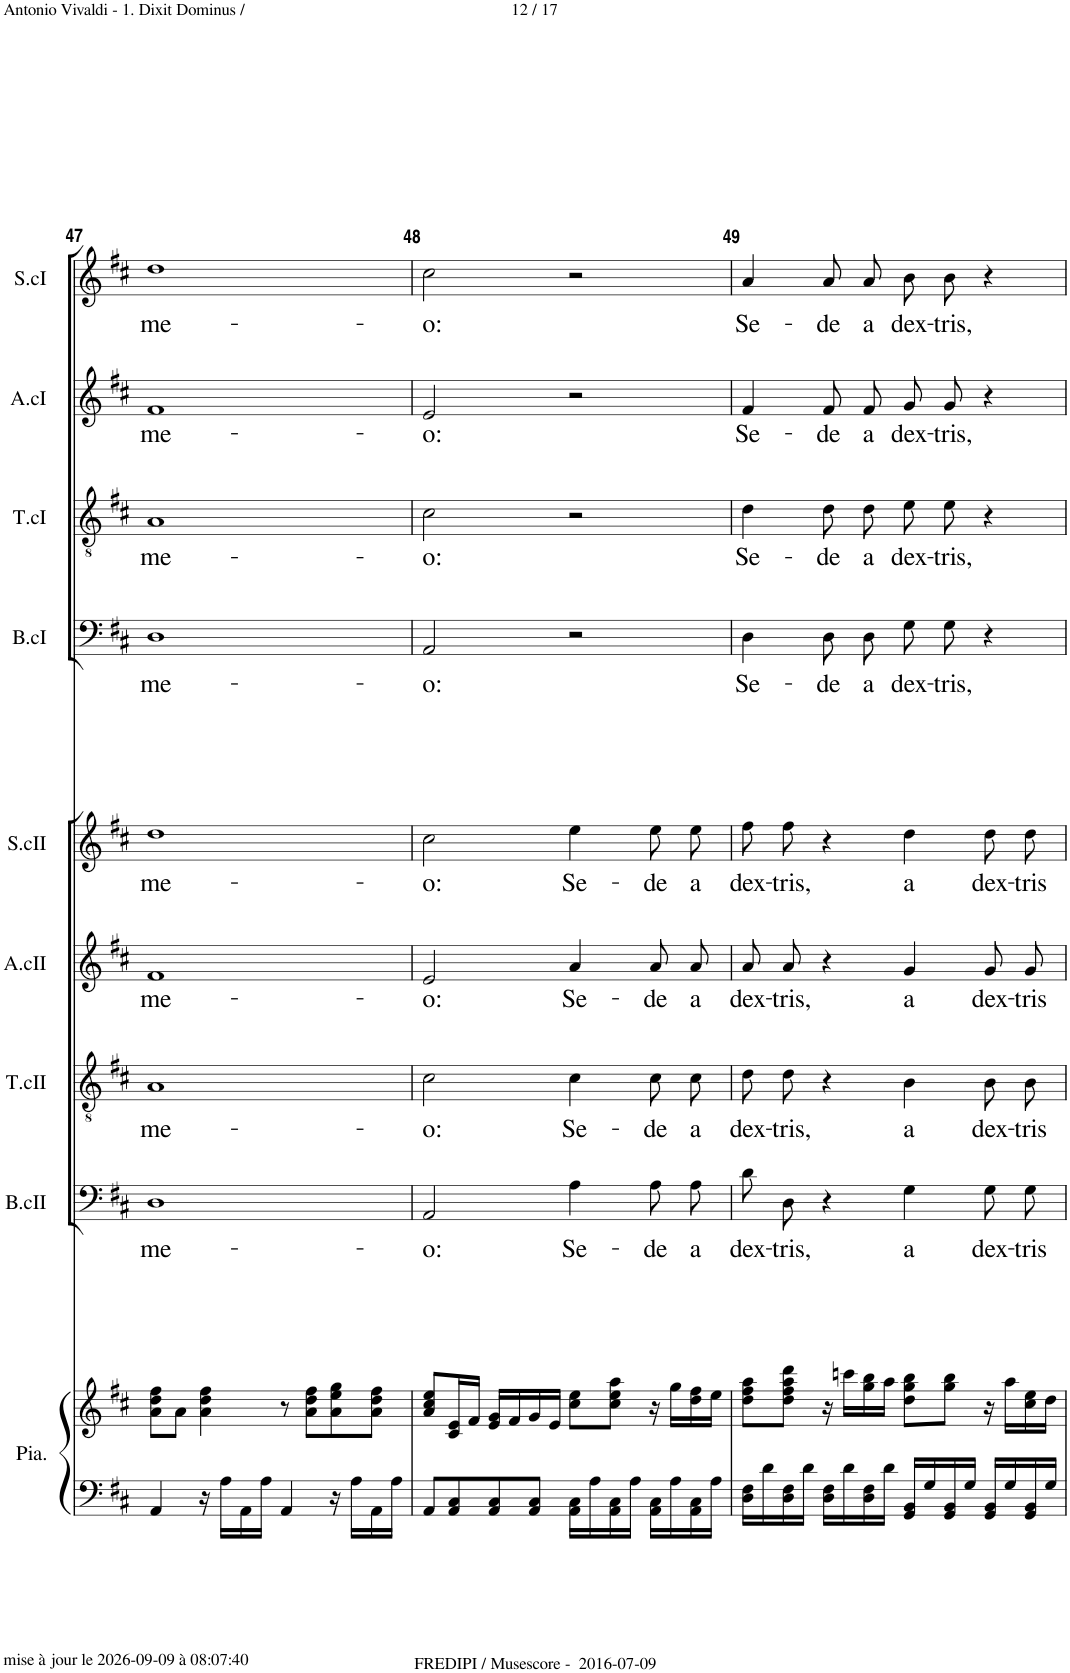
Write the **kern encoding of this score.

**kern	**kern	**kern	**text	**kern	**text	**kern	**text	**kern	**text	**kern	**text	**kern	**text	**kern	**text	**kern	**text
*part9	*part9	*part8	*part8	*part7	*part7	*part6	*part6	*part5	*part5	*part4	*part4	*part3	*part3	*part2	*part2	*part1	*part1
*staff10	*staff9	*staff8	*staff8	*staff7	*staff7	*staff6	*staff6	*staff5	*staff5	*staff4	*staff4	*staff3	*staff3	*staff2	*staff2	*staff1	*staff1
*I"Piano	*	*I"Basse Choeur II	*	*I"Ténor Choeur II	*	*I"Alto Choeur II	*	*I"Soprano Choeur II	*	*I"Basse Choeur I	*	*I"Ténor Choeur I	*	*I"Alto Choeur I	*	*I"Soprano Choeur I	*
*I'Pia.	*	*I'B.cII	*	*I'T.cII	*	*I'A.cII	*	*I'S.cII	*	*I'B.cI	*	*I'T.cI	*	*I'A.cI	*	*I'S.cI	*
!!LO:PB:g=z
*clefF4	*clefG2	*clefF4	*	*clefGv2	*	*clefG2	*	*clefG2	*	*clefF4	*	*clefGv2	*	*clefG2	*	*clefG2	*
*k[f#c#]	*k[f#c#]	*k[f#c#]	*	*k[f#c#]	*	*k[f#c#]	*	*k[f#c#]	*	*k[f#c#]	*	*k[f#c#]	*	*k[f#c#]	*	*k[f#c#]	*
*M4/4	*M4/4	*M4/4	*	*M4/4	*	*M4/4	*	*M4/4	*	*M4/4	*	*M4/4	*	*M4/4	*	*M4/4	*
*met(c)	*met(c)	*met(c)	*	*met(c)	*	*met(c)	*	*met(c)	*	*met(c)	*	*met(c)	*	*met(c)	*	*met(c)	*
=47	=47	=47	=47	=47	=47	=47	=47	=47	=47	=47	=47	=47	=47	=47	=47	=47	=47
!	!	!	!LO:LY:b	!	!LO:LY:b	!	!LO:LY:b	!	!LO:LY:b	!	!LO:LY:b	!	!LO:LY:b	!	!LO:LY:b	!	!LO:LY:b
4AA/	8a\ 8dd\ 8ff#\L	1D	me-	1A	me-	1f#	me-	1dd	me-	1D	me-	1A	me-	1f#	me-	1dd	me-
.	8a\J	.	.	.	.	.	.	.	.	.	.	.	.	.	.	.	.
16r	4a\ 4dd\ 4ff#\	.	.	.	.	.	.	.	.	.	.	.	.	.	.	.	.
16A\LL	.	.	.	.	.	.	.	.	.	.	.	.	.	.	.	.	.
16AA\	.	.	.	.	.	.	.	.	.	.	.	.	.	.	.	.	.
16A\JJ	.	.	.	.	.	.	.	.	.	.	.	.	.	.	.	.	.
4AA/	8r	.	.	.	.	.	.	.	.	.	.	.	.	.	.	.	.
.	8a\ 8dd\ 8ff#\L	.	.	.	.	.	.	.	.	.	.	.	.	.	.	.	.
16r	8a\ 8ee\ 8gg\	.	.	.	.	.	.	.	.	.	.	.	.	.	.	.	.
16A\LL	.	.	.	.	.	.	.	.	.	.	.	.	.	.	.	.	.
16AA\	8a\ 8dd\ 8ff#\J	.	.	.	.	.	.	.	.	.	.	.	.	.	.	.	.
16A\JJ	.	.	.	.	.	.	.	.	.	.	.	.	.	.	.	.	.
=48	=48	=48	=48	=48	=48	=48	=48	=48	=48	=48	=48	=48	=48	=48	=48	=48	=48
!	!	!	!LO:LY:b	!	!LO:LY:b	!	!LO:LY:b	!	!LO:LY:b	!	!LO:LY:b	!	!LO:LY:b	!	!LO:LY:b	!	!LO:LY:b
8AA/L	8a/ 8cc#/ 8ee/L	2AA/	-o:	2c#\	-o:	2e/	-o:	2cc#\	-o:	2AA/	-o:	2c#\	-o:	2e/	-o:	2cc#\	-o:
8AA/ 8C#/	16c#/ 16e/L	.	.	.	.	.	.	.	.	.	.	.	.	.	.	.	.
.	16f#/JJ	.	.	.	.	.	.	.	.	.	.	.	.	.	.	.	.
8AA/ 8C#/	16e/ 16g/LL	.	.	.	.	.	.	.	.	.	.	.	.	.	.	.	.
.	16f#/	.	.	.	.	.	.	.	.	.	.	.	.	.	.	.	.
8AA/ 8C#/J	16g/	.	.	.	.	.	.	.	.	.	.	.	.	.	.	.	.
.	16e/JJ	.	.	.	.	.	.	.	.	.	.	.	.	.	.	.	.
!	!	!	!LO:LY:b	!	!LO:LY:b	!	!LO:LY:b	!	!LO:LY:b	!	!	!	!	!	!	!	!
16AA\ 16C#\LL	8cc#\ 8ee\L	4A\	Se-	4c#\	Se-	4a/	Se-	4ee\	Se-	2r	.	2r	.	2r	.	2r	.
16A\	.	.	.	.	.	.	.	.	.	.	.	.	.	.	.	.	.
16AA\ 16C#\	8cc#\ 8ee\ 8aa\J	.	.	.	.	.	.	.	.	.	.	.	.	.	.	.	.
16A\JJ	.	.	.	.	.	.	.	.	.	.	.	.	.	.	.	.	.
!	!	!	!LO:LY:b	!	!LO:LY:b	!	!LO:LY:b	!	!LO:LY:b	!	!	!	!	!	!	!	!
16AA\ 16C#\LL	16r	8A\L	-de	8c#\L	-de	8a/L	-de	8ee\L	-de	.	.	.	.	.	.	.	.
16A\	16gg\LL	.	.	.	.	.	.	.	.	.	.	.	.	.	.	.	.
!	!	!	!LO:LY:b	!	!LO:LY:b	!	!LO:LY:b	!	!LO:LY:b	!	!	!	!	!	!	!	!
16AA\ 16C#\	16dd\ 16ff#\	8A\J	a	8c#\J	a	8a/J	a	8ee\J	a	.	.	.	.	.	.	.	.
16A\JJ	16ee\JJ	.	.	.	.	.	.	.	.	.	.	.	.	.	.	.	.
=49	=49	=49	=49	=49	=49	=49	=49	=49	=49	=49	=49	=49	=49	=49	=49	=49	=49
!	!	!	!LO:LY:b	!	!LO:LY:b	!	!LO:LY:b	!	!LO:LY:b	!	!LO:LY:b	!	!LO:LY:b	!	!LO:LY:b	!	!LO:LY:b
16D\ 16F#\LL	8dd\ 8ff#\ 8aa\L	8d\L	dex-	8d\L	dex-	8a/L	dex-	8ff#\L	dex-	4D\	Se-	4d\	Se-	4f#/	Se-	4a/	Se-
16d\	.	.	.	.	.	.	.	.	.	.	.	.	.	.	.	.	.
!	!	!	!LO:LY:b	!	!LO:LY:b	!	!LO:LY:b	!	!LO:LY:b	!	!	!	!	!	!	!	!
16D\ 16F#\	8dd\ 8ff#\ 8aa\ 8ddd\J	8D\J	-tris,	8d\J	-tris,	8a/J	-tris,	8ff#\J	-tris,	.	.	.	.	.	.	.	.
16d\JJ	.	.	.	.	.	.	.	.	.	.	.	.	.	.	.	.	.
!	!	!	!	!	!	!	!	!	!	!	!LO:LY:b	!	!LO:LY:b	!	!LO:LY:b	!	!LO:LY:b
16D\ 16F#\LL	16r	4r	.	4r	.	4r	.	4r	.	8D\L	-de	8d\L	-de	8f#/L	-de	8a/L	-de
16d\	16cccn\LL	.	.	.	.	.	.	.	.	.	.	.	.	.	.	.	.
!	!	!	!	!	!	!	!	!	!	!	!LO:LY:b	!	!LO:LY:b	!	!LO:LY:b	!	!LO:LY:b
16D\ 16F#\	16gg\ 16bb\	.	.	.	.	.	.	.	.	8D\J	a	8d\J	a	8f#/J	a	8a/J	a
16d\JJ	16aa\JJ	.	.	.	.	.	.	.	.	.	.	.	.	.	.	.	.
!	!	!	!LO:LY:b	!	!LO:LY:b	!	!LO:LY:b	!	!LO:LY:b	!	!LO:LY:b	!	!LO:LY:b	!	!LO:LY:b	!	!LO:LY:b
16GG/ 16BB/LL	8dd\ 8gg\ 8bb\L	4G\	a	4B\	a	4g/	a	4dd\	a	8G\L	dex-	8e\L	dex-	8g/L	dex-	8b\L	dex-
16G/	.	.	.	.	.	.	.	.	.	.	.	.	.	.	.	.	.
!	!	!	!	!	!	!	!	!	!	!	!LO:LY:b	!	!LO:LY:b	!	!LO:LY:b	!	!LO:LY:b
16GG/ 16BB/	8gg\ 8bb\J	.	.	.	.	.	.	.	.	8G\J	-tris,	8e\J	-tris,	8g/J	-tris,	8b\J	-tris,
16G/JJ	.	.	.	.	.	.	.	.	.	.	.	.	.	.	.	.	.
!	!	!	!LO:LY:b	!	!LO:LY:b	!	!LO:LY:b	!	!LO:LY:b	!	!	!	!	!	!	!	!
16GG/ 16BB/LL	16r	8G\L	dex-	8B\L	dex-	8g/L	dex-	8dd\L	dex-	4r	.	4r	.	4r	.	4r	.
16G/	16aa\LL	.	.	.	.	.	.	.	.	.	.	.	.	.	.	.	.
!	!	!	!LO:LY:b	!	!LO:LY:b	!	!LO:LY:b	!	!LO:LY:b	!	!	!	!	!	!	!	!
16GG/ 16BB/	16cc#\ 16ee\	8G\J	-tris	8B\J	-tris	8g/J	-tris	8dd\J	-tris	.	.	.	.	.	.	.	.
16G/JJ	16dd\JJ	.	.	.	.	.	.	.	.	.	.	.	.	.	.	.	.
=	=	=	=	=	=	=	=	=	=	=	=	=	=	=	=	=	=
*-	*-	*-	*-	*-	*-	*-	*-	*-	*-	*-	*-	*-	*-	*-	*-	*-	*-
